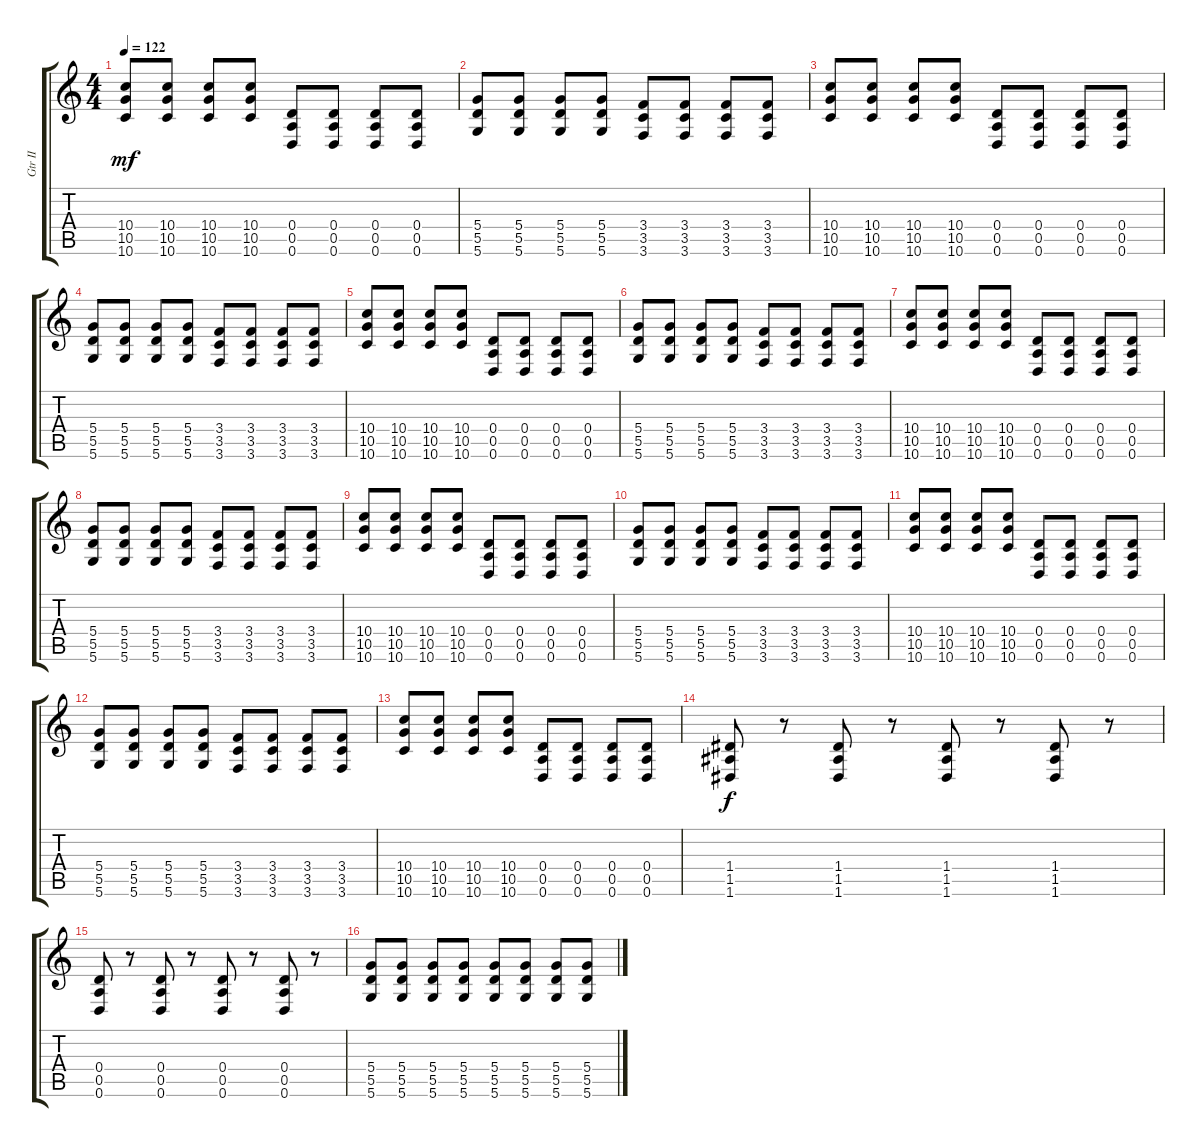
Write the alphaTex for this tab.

\track ("Gtr II" "Gtr II") {instrument overdrivenguitar}
\staff {score tabs}
\tuning (E4 B3 G3 D3 A2 D2) {hide}
\ts (4 4)
\tempo 122
\clef g2
\ks c
(10.4 10.5 10.6).8{dy mf} (10.4 10.5 10.6).8 (10.4 10.5 10.6).8 (10.4 10.5 10.6).8 (0.4 0.5 0.6).8 (0.4 0.5 0.6).8 (0.4 0.5 0.6).8 (0.4 0.5 0.6).8 |
(5.4 5.5 5.6).8 (5.4 5.5 5.6).8 (5.4 5.5 5.6).8 (5.4 5.5 5.6).8 (3.4 3.5 3.6).8 (3.4 3.5 3.6).8 (3.4 3.5 3.6).8 (3.4 3.5 3.6).8 |
(10.4 10.5 10.6).8 (10.4 10.5 10.6).8 (10.4 10.5 10.6).8 (10.4 10.5 10.6).8 (0.4 0.5 0.6).8 (0.4 0.5 0.6).8 (0.4 0.5 0.6).8 (0.4 0.5 0.6).8 |
(5.4 5.5 5.6).8 (5.4 5.5 5.6).8 (5.4 5.5 5.6).8 (5.4 5.5 5.6).8 (3.4 3.5 3.6).8 (3.4 3.5 3.6).8 (3.4 3.5 3.6).8 (3.4 3.5 3.6).8 |
(10.4 10.5 10.6).8 (10.4 10.5 10.6).8 (10.4 10.5 10.6).8 (10.4 10.5 10.6).8 (0.4 0.5 0.6).8 (0.4 0.5 0.6).8 (0.4 0.5 0.6).8 (0.4 0.5 0.6).8 |
(5.4 5.5 5.6).8 (5.4 5.5 5.6).8 (5.4 5.5 5.6).8 (5.4 5.5 5.6).8 (3.4 3.5 3.6).8 (3.4 3.5 3.6).8 (3.4 3.5 3.6).8 (3.4 3.5 3.6).8 |
(10.4 10.5 10.6).8 (10.4 10.5 10.6).8 (10.4 10.5 10.6).8 (10.4 10.5 10.6).8 (0.4 0.5 0.6).8 (0.4 0.5 0.6).8 (0.4 0.5 0.6).8 (0.4 0.5 0.6).8 |
(5.4 5.5 5.6).8 (5.4 5.5 5.6).8 (5.4 5.5 5.6).8 (5.4 5.5 5.6).8 (3.4 3.5 3.6).8 (3.4 3.5 3.6).8 (3.4 3.5 3.6).8 (3.4 3.5 3.6).8 |
(10.4 10.5 10.6).8 (10.4 10.5 10.6).8 (10.4 10.5 10.6).8 (10.4 10.5 10.6).8 (0.4 0.5 0.6).8 (0.4 0.5 0.6).8 (0.4 0.5 0.6).8 (0.4 0.5 0.6).8 |
(5.4 5.5 5.6).8 (5.4 5.5 5.6).8 (5.4 5.5 5.6).8 (5.4 5.5 5.6).8 (3.4 3.5 3.6).8 (3.4 3.5 3.6).8 (3.4 3.5 3.6).8 (3.4 3.5 3.6).8 |
(10.4 10.5 10.6).8 (10.4 10.5 10.6).8 (10.4 10.5 10.6).8 (10.4 10.5 10.6).8 (0.4 0.5 0.6).8 (0.4 0.5 0.6).8 (0.4 0.5 0.6).8 (0.4 0.5 0.6).8 |
(5.4 5.5 5.6).8 (5.4 5.5 5.6).8 (5.4 5.5 5.6).8 (5.4 5.5 5.6).8 (3.4 3.5 3.6).8 (3.4 3.5 3.6).8 (3.4 3.5 3.6).8 (3.4 3.5 3.6).8 |
(10.4 10.5 10.6).8 (10.4 10.5 10.6).8 (10.4 10.5 10.6).8 (10.4 10.5 10.6).8 (0.4 0.5 0.6).8 (0.4 0.5 0.6).8 (0.4 0.5 0.6).8 (0.4 0.5 0.6).8 |
(1.4 1.5 1.6).8{dy f} r.8 (1.4 1.5 1.6).8 r.8 (1.4 1.5 1.6).8 r.8 (1.4 1.5 1.6).8 r.8 |
(0.4 0.5 0.6).8 r.8 (0.4 0.5 0.6).8 r.8 (0.4 0.5 0.6).8 r.8 (0.4 0.5 0.6).8 r.8 |
(5.4 5.5 5.6).8 (5.4 5.5 5.6).8 (5.4 5.5 5.6).8 (5.4 5.5 5.6).8 (5.4 5.5 5.6).8 (5.4 5.5 5.6).8 (5.4 5.5 5.6).8 (5.4 5.5 5.6).8
